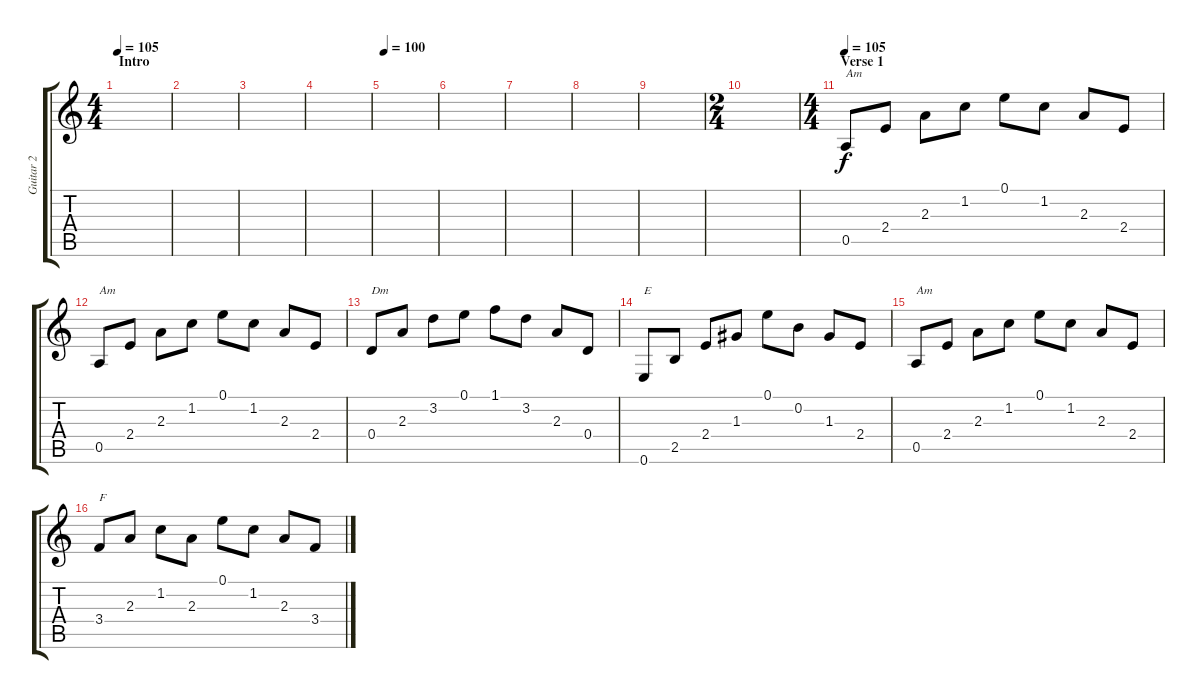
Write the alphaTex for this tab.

\track ("Guitar 2" "Guitar 2") {instrument acousticguitarsteel}
\staff {score tabs}
\tuning (E4 B3 G3 D3 A2 E2) {hide}
\ts (4 4)
\section ("" "Intro")
\tempo 105
\clef g2
\ks c
|
|
|
|
\tempo 100
|
|
|
|
|
\ts (2 4)
|
\ts (4 4)
\section ("" "Verse 1")
\tempo 105
0.5.8{txt "Am"} 2.4.8 2.3.8 1.2.8 0.1.8 1.2.8 2.3.8 2.4.8 |
0.5.8{txt "Am"} 2.4.8 2.3.8 1.2.8 0.1.8 1.2.8 2.3.8 2.4.8 |
0.4.8{txt "Dm"} 2.3.8 3.2.8 0.1.8 1.1.8 3.2.8 2.3.8 0.4.8 |
0.6.8{txt "E"} 2.5.8 2.4.8 1.3.8 0.1.8 0.2.8 1.3.8 2.4.8 |
0.5.8{txt "Am"} 2.4.8 2.3.8 1.2.8 0.1.8 1.2.8 2.3.8 2.4.8 |
3.4.8{txt "F"} 2.3.8 1.2.8 2.3.8 0.1.8 1.2.8 2.3.8 3.4.8
